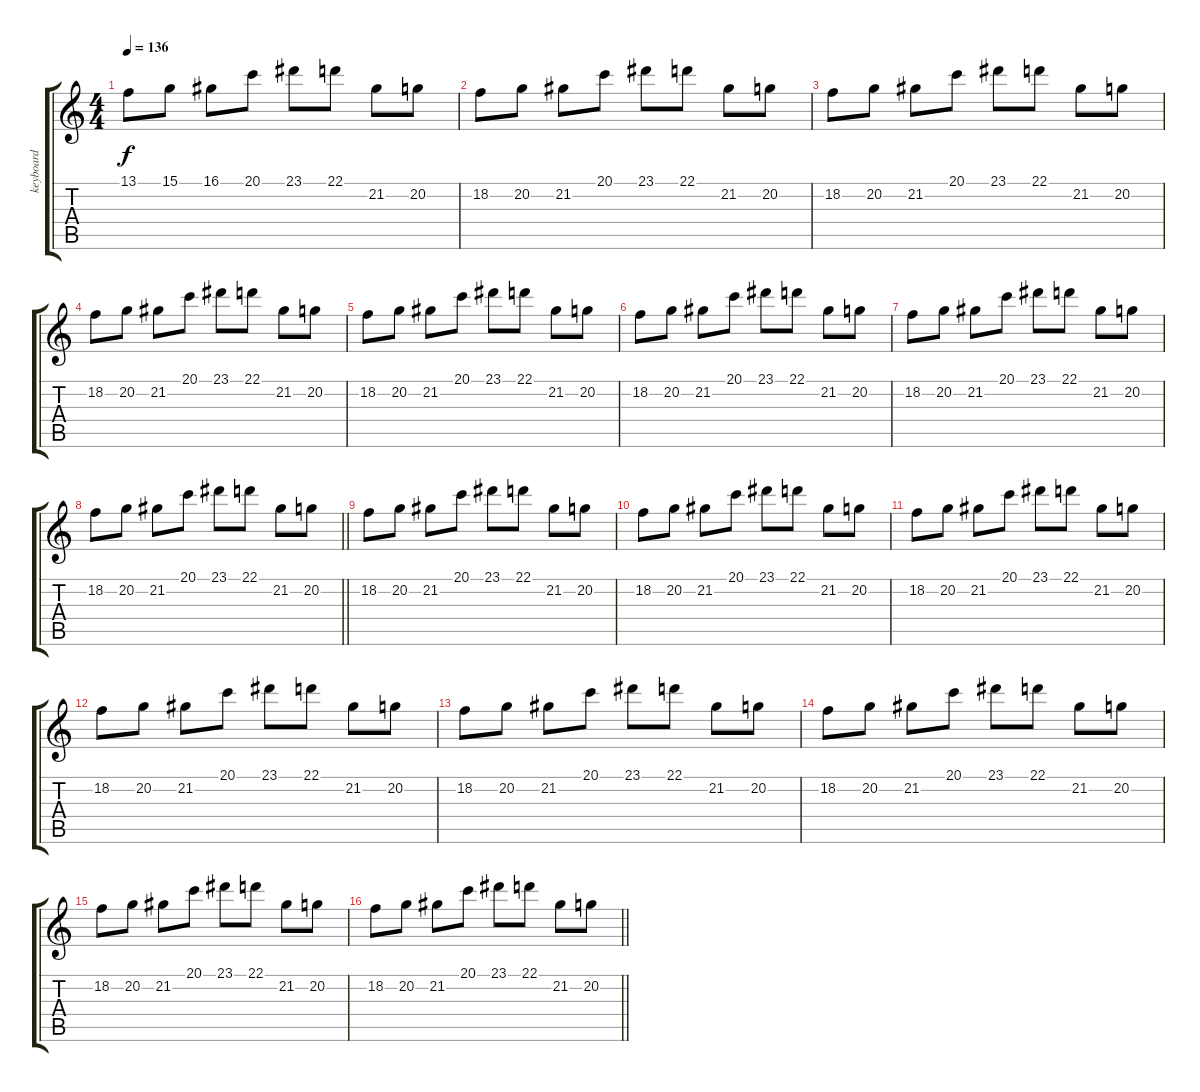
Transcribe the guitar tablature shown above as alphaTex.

\track ("keyboard" "keyboard") {instrument brightacousticpiano}
\staff {score tabs}
\tuning (E4 B3 G3 D3 A2 E2) {hide}
\ts (4 4)
\tempo 136
\clef g2
\ks c
13.1.8{dy f instrument brightacousticpiano} 15.1.8 16.1.8 20.1.8 23.1.8 22.1.8 21.2.8 20.2.8 |
18.2.8 20.2.8 21.2.8 20.1.8 23.1.8 22.1.8 21.2.8 20.2.8 |
18.2.8 20.2.8 21.2.8 20.1.8 23.1.8 22.1.8 21.2.8 20.2.8 |
18.2.8 20.2.8 21.2.8 20.1.8 23.1.8 22.1.8 21.2.8 20.2.8 |
18.2.8 20.2.8 21.2.8 20.1.8 23.1.8 22.1.8 21.2.8 20.2.8 |
18.2.8 20.2.8 21.2.8 20.1.8 23.1.8 22.1.8 21.2.8 20.2.8 |
18.2.8 20.2.8 21.2.8 20.1.8 23.1.8 22.1.8 21.2.8 20.2.8 |
\barLineRight lightlight
18.2.8 20.2.8 21.2.8 20.1.8 23.1.8 22.1.8 21.2.8 20.2.8 |
18.2.8 20.2.8 21.2.8 20.1.8 23.1.8 22.1.8 21.2.8 20.2.8 |
18.2.8 20.2.8 21.2.8 20.1.8 23.1.8 22.1.8 21.2.8 20.2.8 |
18.2.8 20.2.8 21.2.8 20.1.8 23.1.8 22.1.8 21.2.8 20.2.8 |
18.2.8 20.2.8 21.2.8 20.1.8 23.1.8 22.1.8 21.2.8 20.2.8 |
18.2.8 20.2.8 21.2.8 20.1.8 23.1.8 22.1.8 21.2.8 20.2.8 |
18.2.8 20.2.8 21.2.8 20.1.8 23.1.8 22.1.8 21.2.8 20.2.8 |
18.2.8 20.2.8 21.2.8 20.1.8 23.1.8 22.1.8 21.2.8 20.2.8 |
\barLineRight lightlight
18.2.8 20.2.8 21.2.8 20.1.8 23.1.8 22.1.8 21.2.8 20.2.8
